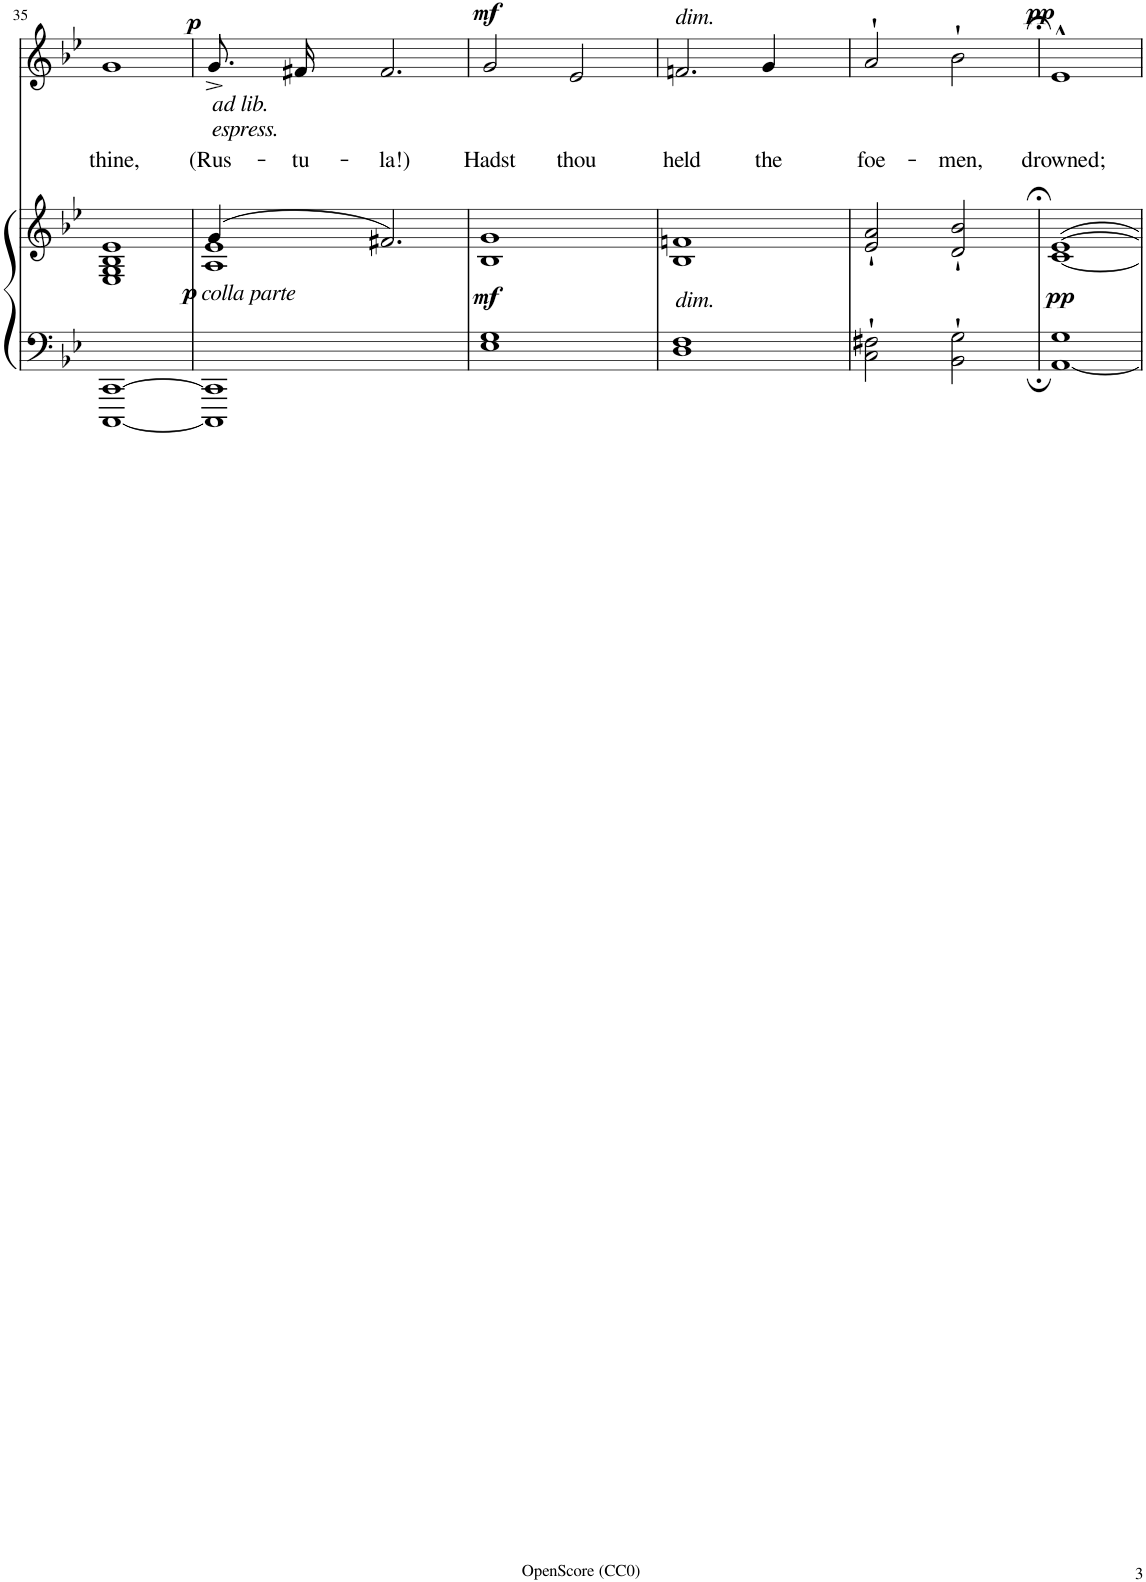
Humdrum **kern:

**kern	**kern	**dynam	**kern	**text	**dynam
*part2	*part2	*part2	*part1	*part1	*part1
*staff3	*staff2	*staff2/3	*staff1	*staff1	*staff1
*I"Piano	*	*	*I"Voice	*	*
*I'Pno	*	*	*	*	*
!!LO:PB:g=z
*clefF4	*clefG2	*	*clefG2	*	*
*k[b-e-]	*k[b-e-]	*	*k[b-e-]	*	*
*M2/2	*M2/2	*	*M2/2	*	*
=35	=35	=35	=35	=35	=35
!	!	!	!	!LO:LY:b	!
[1CCC [1CC	1E- 1G 1B- 1e-	.	1g	thine,	.
=36	=36	=36	=36	=36	=36
*	*^	*	*	*	*
!	!	!	!	!LO:TX:b:i:t=ad lib.	!	!
!	!	!	!	!LO:TX:b:t=espress.	!	!
!	!LO:TX:b:i:t=colla parte	!	!	!	!	!
!	!	!	!LO:DY:b	!	!LO:LY:b	!LO:DY:a
1CCC] 1CC]	(4g/	1A 1e-	p	8.g^</L	(Rus-	p
!	!	!	!	!	!LO:LY:b	!
.	.	.	.	16f#X/Jk	-tu-	.
!	!	!	!	!	!LO:LY:b	!
.	2.f#X/)	.	.	2.f#/	-la!)	.
*	*v	*v	*	*	*	*
=37	=37	=37	=37	=37	=37
!	!	!LO:DY:b	!	!LO:LY:b	!LO:DY:a
1E- 1G	1B- 1g	mf	2g/	Hadst	mf
!	!	!	!	!LO:LY:b	!
.	.	.	2e-/	thou	.
=38	=38	=38	=38	=38	=38
!	!	!	!LO:TX:a:i:t=dim.	!	!
!	!LO:TX:b:i:t=dim.	!	!	!	!
!	!	!	!	!LO:LY:b	!
1D 1F	1B- 1fn	.	2.fn/	held	.
!	!	!	!	!LO:LY:b	!
.	.	.	4g/	the	.
=39	=39	=39	=39	=39	=39
!	!	!	!	!LO:LY:b	!
2C\` 2F#X\`	2e-/` 2a/`	.	2a`>/	foe-	.
!	!	!	!	!LO:LY:b	!
2BB-\` 2G\`	2d/` 2b-/`	.	2b-`\	-men,	.
=40	=40	=40	=40	=40	=40
*	*^	*	*	*	*
!	!	!	!LO:DY:b	!	!LO:LY:b	!LO:DY:a
[1AA 1G	[1e-	[1c	pp	1e-^^	drowned;	pp
*	*v	*v	*	*	*	*
=	=	=	=	=	=
*-	*-	*-	*-	*-	*-
